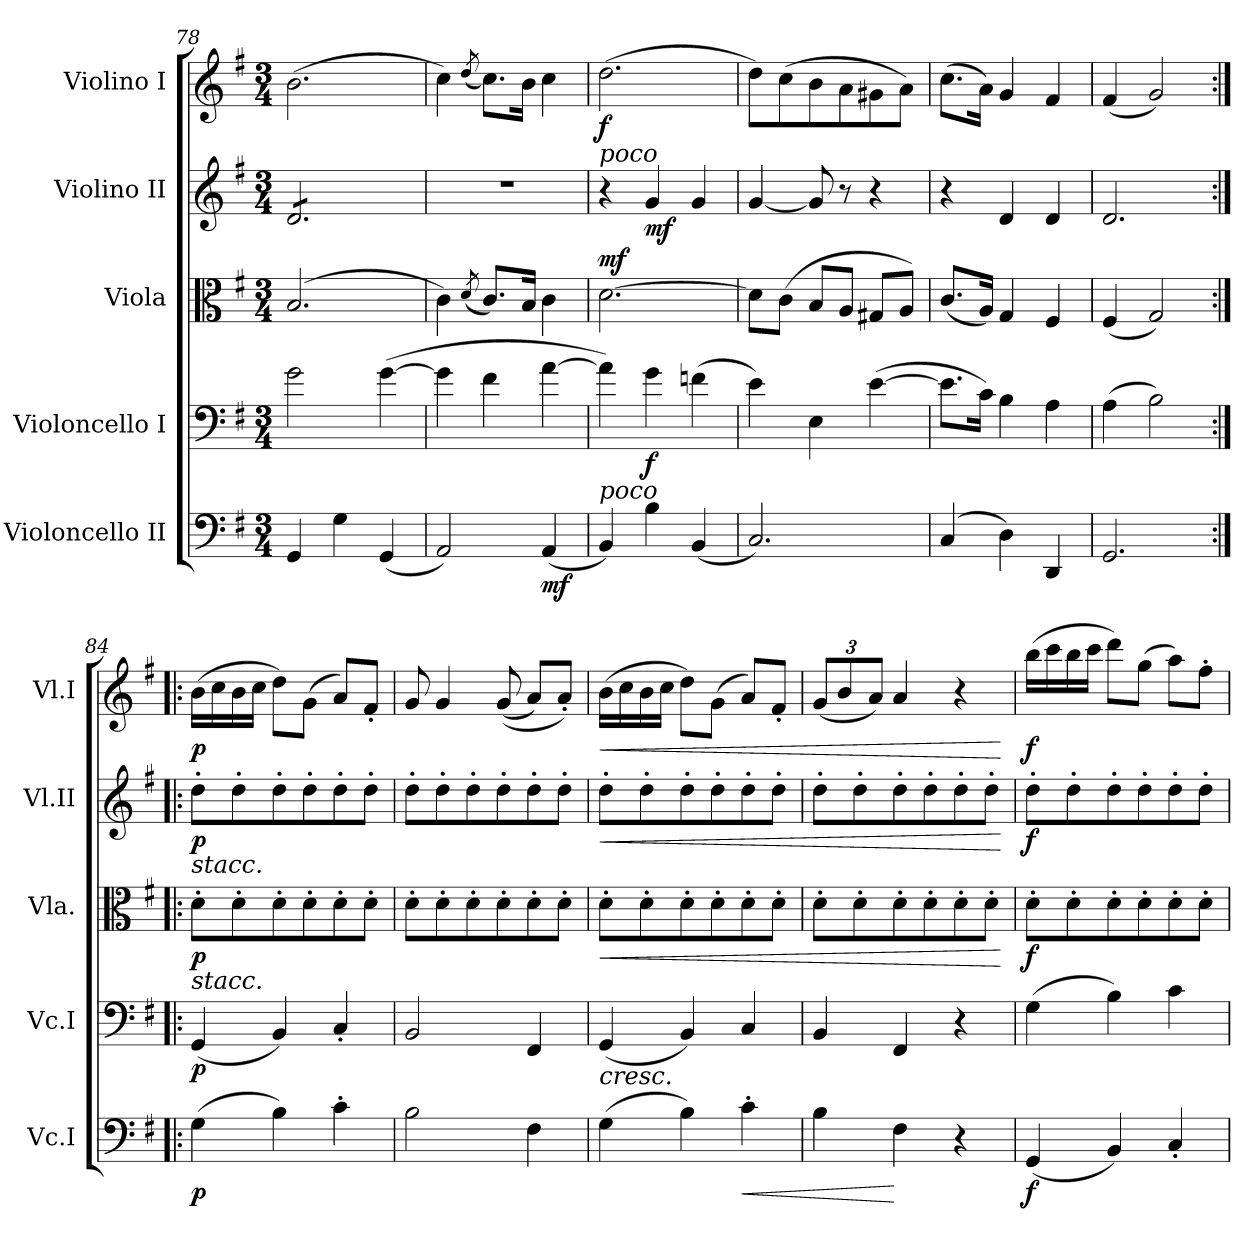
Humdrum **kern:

**kern	**dynam	**kern	**dynam	**kern	**dynam	**kern	**dynam	**kern	**dynam
*part5	*part5	*part4	*part4	*part3	*part3	*part2	*part2	*part1	*part1
*staff5	*staff5	*staff4	*staff4	*staff3	*staff3	*staff2	*staff2	*staff1	*staff1
*I"Violoncello II	*	*I"Violoncello I	*	*I"Viola	*	*I"Violino II	*	*I"Violino I	*
*I'Vc.I	*	*I'Vc.I	*	*I'Vla.	*	*I'Vl.II	*	*I'Vl.I	*
*clefF4	*	*clefF4	*	*clefC3	*	*clefG2	*	*clefG2	*
*k[f#]	*	*k[f#]	*	*k[f#]	*	*k[f#]	*	*k[f#]	*
*M3/4	*	*M3/4	*	*M3/4	*	*M3/4	*	*M3/4	*
=78	=78	=78	=78	=78	=78	=78	=78	=78	=78
*	*	*	*	*	*	*tremolo	*	*	*
4GG/	.	2g\	.	(2.B/	.	8d/L	.	(2.b\	.
.	.	.	.	.	.	8d/	.	.	.
4G\	.	.	.	.	.	8d/	.	.	.
.	.	.	.	.	.	8d/	.	.	.
(4GG/	.	([4g\	.	.	.	8d/	.	.	.
.	.	.	.	.	.	8d/J	.	.	.
*	*	*	*	*	*	*Xtremolo	*	*	*
=79	=79	=79	=79	=79	=79	=79	=79	=79	=79
2AA/)	.	4g\]	.	4c\)	.	2.r	.	4cc\)	.
.	.	.	.	(8qd/	.	.	.	(8qdd/	.
.	.	4f#\	.	8.c/L)	.	.	.	8.cc\L)	.
.	.	.	.	16B/Jk	.	.	.	16b\Jk	.
!	!LO:DY:b	!	!	!	!	!	!	!	!
(4AA/	mf	[4a\	.	4c\	.	.	.	4cc\	.
=80	=80	=80	=80	=80	=80	=80	=80	=80	=80
!	!	!	!	!	!	!	!	!LO:TX:b:i:t=poco	!
!	!	!LO:TX:b:i:t=poco	!	!	!	!	!	!	!
!	!	!	!	!	!LO:DY:a	!	!	!	!LO:DY:b
4BB/)	.	4a\])	.	[2.d\	mf	4r	.	(2.dd\	f
!	!	!	!LO:DY:b	!	!	!	!LO:DY:b	!	!
4B\	.	4g\	f	.	.	4g/	mf	.	.
(4BB/	.	(4fn\	.	.	.	4g/	.	.	.
=81	=81	=81	=81	=81	=81	=81	=81	=81	=81
2.C/)	.	4e\)	.	8d\L]	.	[4g/	.	8dd\L)	.
.	.	.	.	(8c\J	.	.	.	(8cc\	.
.	.	4E\	.	8B/L	.	8g/]	.	8b\	.
.	.	.	.	8A/J	.	8r	.	8a\	.
.	.	([4e\	.	8G#X/L	.	4r	.	8g#X\	.
.	.	.	.	8A/J)	.	.	.	8a\J)	.
=82	=82	=82	=82	=82	=82	=82	=82	=82	=82
(4C/	.	8.e\L]	.	(8.c/L	.	4r	.	(8.cc\L	.
.	.	16c\Jk)	.	16A/Jk)	.	.	.	16a\Jk)	.
4D\)	.	4B\	.	4G/	.	4d/	.	4g/	.
4DD/	.	4A\	.	4F#/	.	4d/	.	4f#/	.
!!LO:LB:g=z
=83	=83	=83	=83	=83	=83	=83	=83	=83	=83
2.GG/	.	(4A\	.	(4F#/	.	2.d/	.	(4f#/	.
.	.	2B\)	.	2G/)	.	.	.	2g/)	.
=84:|!|:	=84:|!|:	=84:|!|:	=84:|!|:	=84:|!|:	=84:|!|:	=84:|!|:	=84:|!|:	=84:|!|:	=84:|!|:
!	!	!	!	!	!	!LO:TX:b:i:t=stacc.	!	!	!
!	!	!	!	!LO:TX:b:i:t=stacc.	!	!	!	!	!
!	!LO:DY:b	!	!LO:DY:b	!	!LO:DY:b	!	!LO:DY:b	!	!LO:DY:b
(4G\	p	(4GG/	p	8d'\L	p	8dd'\L	p	(16b\LL	p
.	.	.	.	.	.	.	.	16cc\	.
.	.	.	.	8d'\	.	8dd'\	.	16b\	.
.	.	.	.	.	.	.	.	16cc\JJ	.
4B\)	.	4BB/)	.	8d'\	.	8dd'\	.	8dd\L)	.
.	.	.	.	8d'\	.	8dd'\	.	(8g\J	.
4c'\	.	4C'/	.	8d'\	.	8dd'\	.	8a/L)	.
.	.	.	.	8d'\J	.	8dd'\J	.	8f#'/J	.
=85	=85	=85	=85	=85	=85	=85	=85	=85	=85
2B\	.	2BB/	.	8d'\L	.	8dd'\L	.	8g/	.
.	.	.	.	8d'\	.	8dd'\	.	4g/	.
.	.	.	.	8d'\	.	8dd'\	.	.	.
.	.	.	.	8d'\	.	8dd'\	.	((8g/	.
4F#\	.	4FF#/	.	8d'\	.	8dd'\	.	8a/L)	.
.	.	.	.	8d'\J	.	8dd'\J	.	8a'/J)	.
=86	=86	=86	=86	=86	=86	=86	=86	=86	=86
!	!	!LO:TX:b:i:t=cresc.	!	!	!	!	!	!	!
!	!	!	!	!	!LO:HP:b	!	!LO:HP:b	!	!LO:HP:b
(4G\	.	(4GG/	.	8d'\L	<	8dd'\L	<	(16b\LL	<
.	.	.	.	.	.	.	.	16cc\	.
.	.	.	.	8d'\	.	8dd'\	.	16b\	.
.	.	.	.	.	.	.	.	16cc\JJ	.
4B\)	.	4BB/)	.	8d'\	.	8dd'\	.	8dd\L)	.
.	.	.	.	8d'\	.	8dd'\	.	(8g\J	.
!	!LO:HP:b	!	!	!	!	!	!	!	!
4c'\	<	4C/	.	8d'\	.	8dd'\	.	8a/L)	.
.	.	.	.	8d'\J	.	8dd'\J	.	8f#'/J	.
=87	=87	=87	=87	=87	=87	=87	=87	=87	=87
*	*	*	*	*	*	*	*	*Xbrackettup	*
4B\	.	4BB/	.	8d'\L	.	8dd'\L	.	(12g/L	.
.	.	.	.	.	.	.	.	12b/	.
.	.	.	.	8d'\	.	8dd'\	.	.	.
.	.	.	.	.	.	.	.	12a/J)	.
4F#\	[	4FF#/	.	8d'\	.	8dd'\	.	4a/	.
.	.	.	.	8d'\	.	8dd'\	.	.	.
4r	.	4r	.	8d'\	.	8dd'\	.	4r	.
.	.	.	.	8d'\J	.	8dd'\J	.	.	.
.	.	.	.	.	[	.	[	.	[
=88	=88	=88	=88	=88	=88	=88	=88	=88	=88
!	!LO:DY:b	!	!	!	!LO:DY:b	!	!LO:DY:b	!	!LO:DY:b
(4GG/	f	(4G\	.	8d'\L	f	8dd'\L	f	(16bb\LL	f
.	.	.	.	.	.	.	.	16ccc\	.
.	.	.	.	8d'\	.	8dd'\	.	16bb\	.
.	.	.	.	.	.	.	.	16ccc\JJ	.
4BB/)	.	4B\)	.	8d'\	.	8dd'\	.	8ddd\L)	.
.	.	.	.	8d'\	.	8dd'\	.	(8gg\J	.
4C'/	.	4c\	.	8d'\	.	8dd'\	.	8aa\L)	.
.	.	.	.	8d'\J	.	8dd'\J	.	8ff#'\J	.
=	=	=	=	=	=	=	=	=	=
*-	*-	*-	*-	*-	*-	*-	*-	*-	*-
